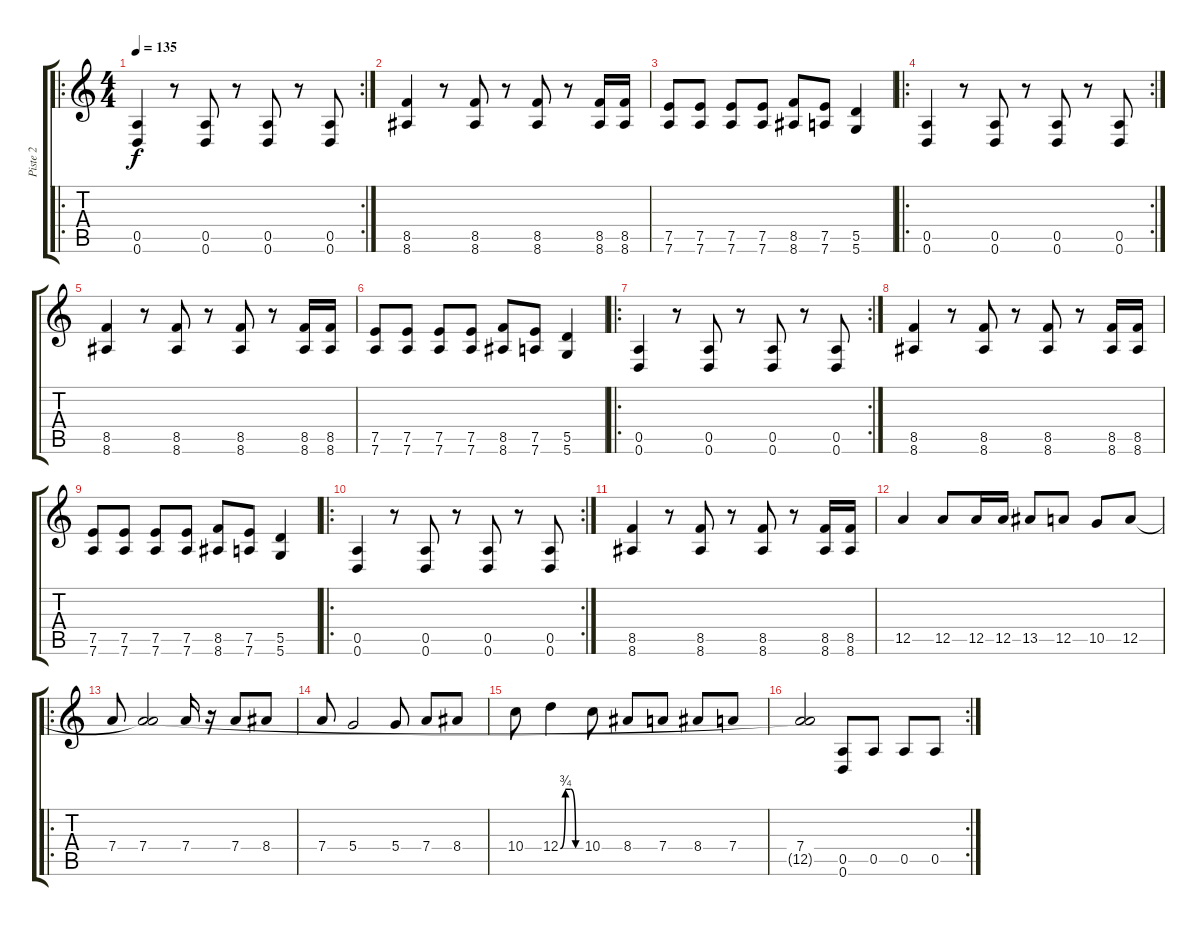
\track ("Piste 2" "Piste 2") {instrument distortionguitar}
\staff {score tabs}
\tuning (E4 B3 G3 D3 A2 D2) {hide}
\ro
\rc 2
\ts (4 4)
\tempo 135
\clef g2
\ks c
(0.5 0.6).4{dy f} r.8 (0.5 0.6).8 r.8 (0.5 0.6).8 r.8 (0.5 0.6).8 |
(8.5 8.6).4 r.8 (8.5 8.6).8 r.8 (8.5 8.6).8 r.8 (8.5 8.6).16 (8.5 8.6).16 |
(7.5 7.6).8 (7.5 7.6).8 (7.5 7.6).8 (7.5 7.6).8 (8.5 8.6).8 (7.5 7.6).8 (5.5 5.6).4 |
\ro
\rc 2
(0.5 0.6).4 r.8 (0.5 0.6).8 r.8 (0.5 0.6).8 r.8 (0.5 0.6).8 |
(8.5 8.6).4 r.8 (8.5 8.6).8 r.8 (8.5 8.6).8 r.8 (8.5 8.6).16 (8.5 8.6).16 |
(7.5 7.6).8 (7.5 7.6).8 (7.5 7.6).8 (7.5 7.6).8 (8.5 8.6).8 (7.5 7.6).8 (5.5 5.6).4 |
\ro
\rc 2
(0.5 0.6).4 r.8 (0.5 0.6).8 r.8 (0.5 0.6).8 r.8 (0.5 0.6).8 |
(8.5 8.6).4 r.8 (8.5 8.6).8 r.8 (8.5 8.6).8 r.8 (8.5 8.6).16 (8.5 8.6).16 |
(7.5 7.6).8 (7.5 7.6).8 (7.5 7.6).8 (7.5 7.6).8 (8.5 8.6).8 (7.5 7.6).8 (5.5 5.6).4 |
\ro
\rc 2
(0.5 0.6).4 r.8 (0.5 0.6).8 r.8 (0.5 0.6).8 r.8 (0.5 0.6).8 |
(8.5 8.6).4 r.8 (8.5 8.6).8 r.8 (8.5 8.6).8 r.8 (8.5 8.6).16 (8.5 8.6).16 |
12.5.4 12.5.8 12.5.16 12.5.16 13.5.8 12.5.8 10.5.8 12.5.8 |
\ro
7.4.8 (7.4 12.5{t}).2 7.4.16 r.16 7.4.8 8.4.8 |
7.4.8 5.4.2 5.4.8 7.4.8 8.4.8 |
10.4.8 12.4{be (custom 0 0 15 3 30 3 45 0 60 0)}.4 10.4.8 8.4.8 7.4.8 8.4.8 7.4.8 |
\rc 2
(7.4 12.5{t}).2 (0.5 0.6).8 0.5.8 0.5.8 0.5.8
